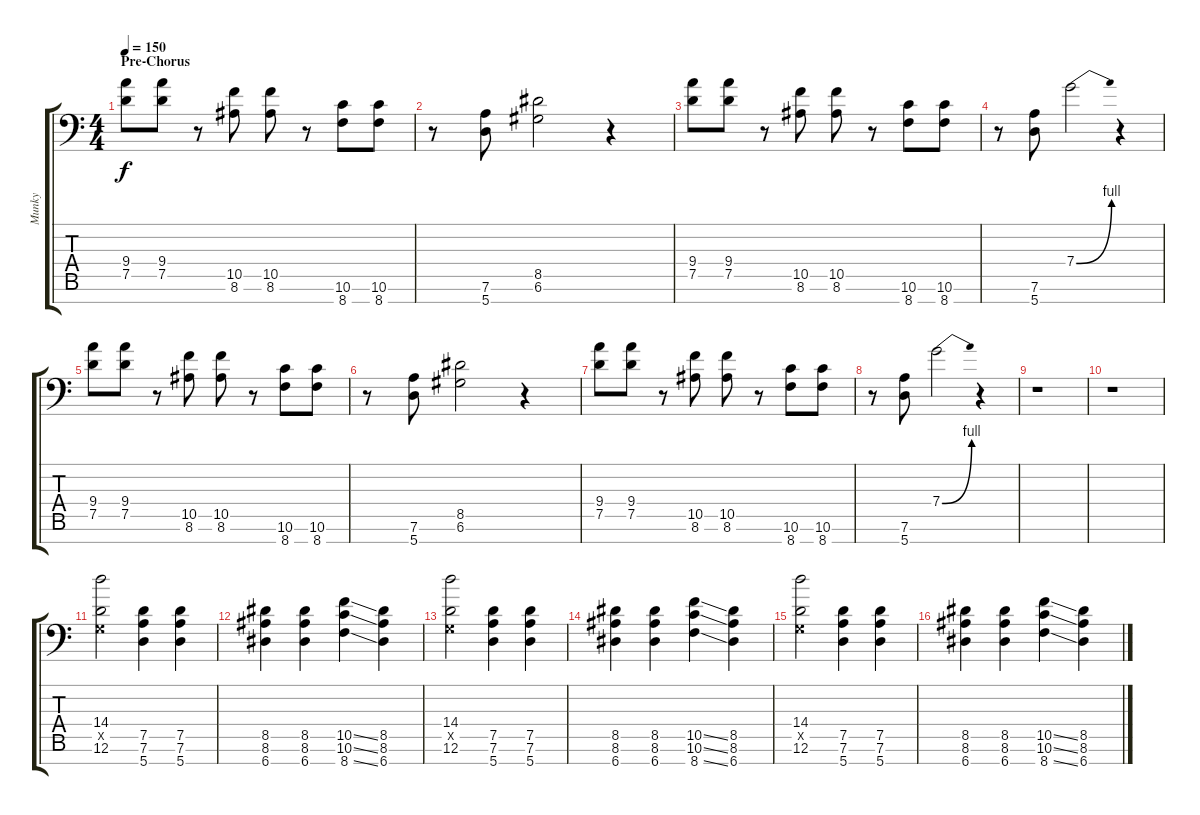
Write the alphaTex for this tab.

\track ("Munky" "Munky") {instrument distortionguitar}
\staff {score tabs}
\tuning (D4 A3 F3 C3 G2 D2 A1) {hide}
\ts (4 4)
\section ("" "Pre-Chorus")
\tempo 150
\clef f4
\ks c
(9.4 7.5).8{dy f} (9.4 7.5).8 r.8 (10.5 8.6).8 (10.5 8.6).8 r.8 (10.6 8.7).8 (10.6 8.7).8 |
r.8 (7.6 5.7).8 (8.5 6.6).2 r.4 |
(9.4 7.5).8 (9.4 7.5).8 r.8 (10.5 8.6).8 (10.5 8.6).8 r.8 (10.6 8.7).8 (10.6 8.7).8 |
r.8 (7.6 5.7).8 7.4{be (bend 0 0 60 4)}.2 r.4 |
(9.4 7.5).8 (9.4 7.5).8 r.8 (10.5 8.6).8 (10.5 8.6).8 r.8 (10.6 8.7).8 (10.6 8.7).8 |
r.8 (7.6 5.7).8 (8.5 6.6).2 r.4 |
(9.4 7.5).8 (9.4 7.5).8 r.8 (10.5 8.6).8 (10.5 8.6).8 r.8 (10.6 8.7).8 (10.6 8.7).8 |
r.8 (7.6 5.7).8 7.4{be (bend 0 0 60 4)}.2 r.4 |
r.1 |
r.1 |
(14.4 0.5{x} 12.6).2 (7.5 7.6 5.7).4 (7.5 7.6 5.7).4 |
(8.5 8.6 6.7).4 (8.5 8.6 6.7).4 (10.5{ss} 10.6{ss} 8.7{ss}).4 (8.5 8.6 6.7).4 |
(14.4 0.5{x} 12.6).2 (7.5 7.6 5.7).4 (7.5 7.6 5.7).4 |
(8.5 8.6 6.7).4 (8.5 8.6 6.7).4 (10.5{ss} 10.6{ss} 8.7{ss}).4 (8.5 8.6 6.7).4 |
(14.4 0.5{x} 12.6).2 (7.5 7.6 5.7).4 (7.5 7.6 5.7).4 |
(8.5 8.6 6.7).4 (8.5 8.6 6.7).4 (10.5{ss} 10.6{ss} 8.7{ss}).4 (8.5 8.6 6.7).4
